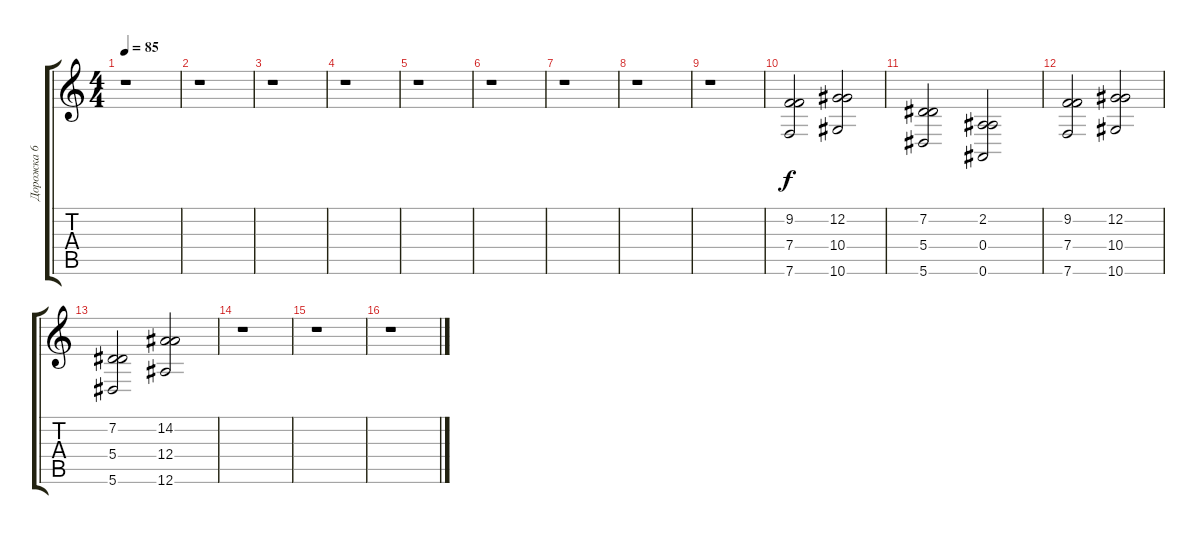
\track ("Дорожка 6" "Дорожка 6") {instrument stringensemble1}
\staff {score tabs}
\tuning (C4 Ab3 Eb3 Bb3 F2 Bb2) {hide}
\ts (4 4)
\tempo 85
\clef g2
\ks c
r.1{dy f} |
r.1 |
r.1 |
r.1 |
r.1 |
r.1 |
r.1 |
r.1 |
r.1 |
(9.2 7.4 7.6).2 (12.2 10.4 10.6).2 |
(7.2 5.4 5.6).2 (2.2 0.4 0.6).2 |
(9.2 7.4 7.6).2 (12.2 10.4 10.6).2 |
(7.2 5.4 5.6).2 (14.2 12.4 12.6).2 |
r.1 |
r.1 |
r.1
